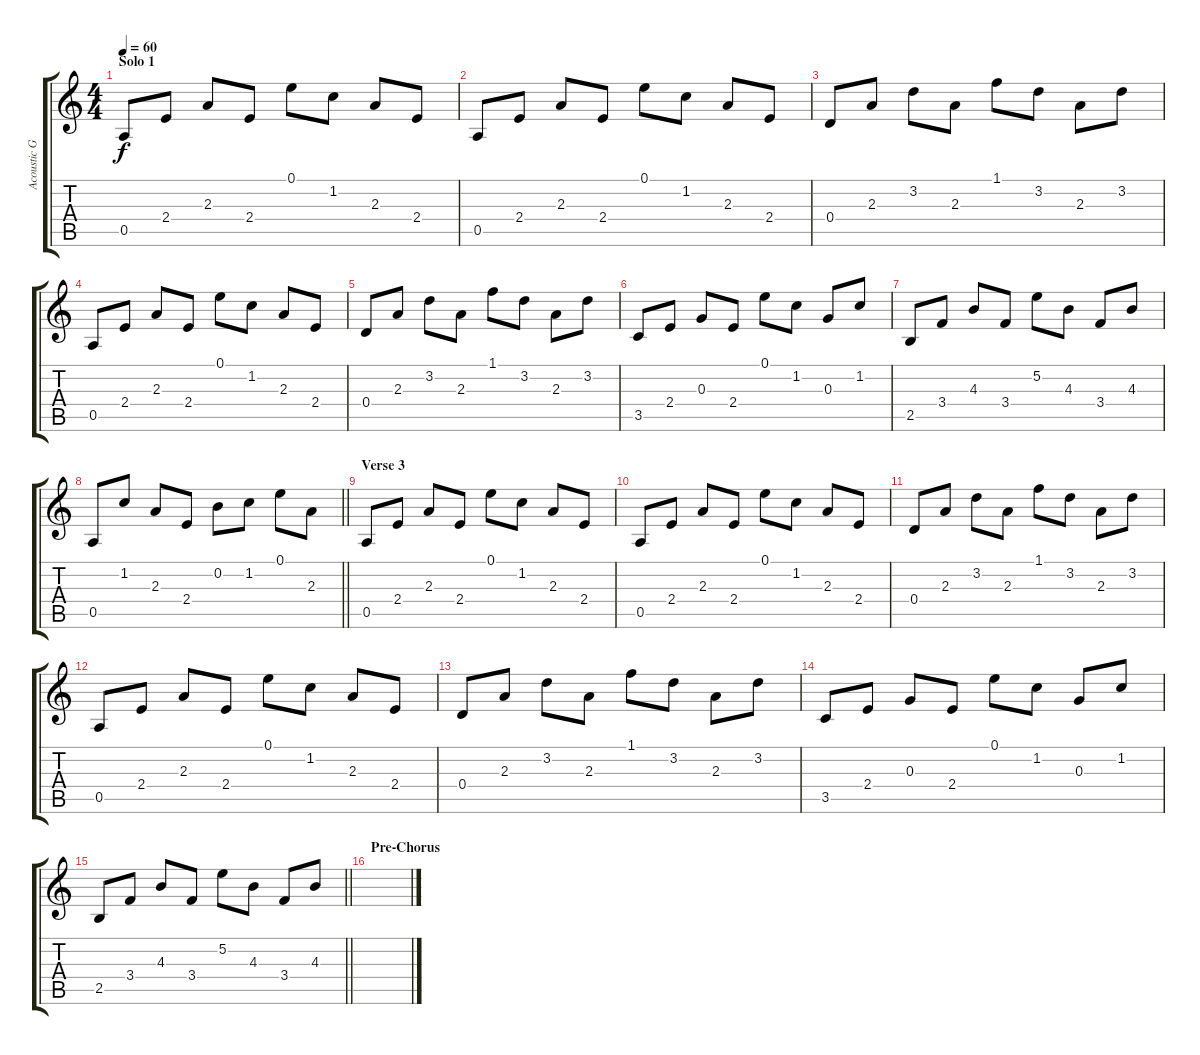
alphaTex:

\track ("Acoustic Guitar" "Acoustic G") {instrument acousticguitarsteel}
\staff {score tabs}
\tuning (E4 B3 G3 D3 A2 E2) {hide}
\ts (4 4)
\section ("" "Solo 1")
\tempo 60
\clef g2
\ks c
0.5.8{dy f} 2.4.8 2.3.8 2.4.8 0.1.8 1.2.8 2.3.8 2.4.8 |
0.5.8 2.4.8 2.3.8 2.4.8 0.1.8 1.2.8 2.3.8 2.4.8 |
0.4.8 2.3.8 3.2.8 2.3.8 1.1.8 3.2.8 2.3.8 3.2.8 |
0.5.8 2.4.8 2.3.8 2.4.8 0.1.8 1.2.8 2.3.8 2.4.8 |
0.4.8 2.3.8 3.2.8 2.3.8 1.1.8 3.2.8 2.3.8 3.2.8 |
3.5.8 2.4.8 0.3.8 2.4.8 0.1.8 1.2.8 0.3.8 1.2.8 |
2.5.8 3.4.8 4.3.8 3.4.8 5.2.8 4.3.8 3.4.8 4.3.8 |
\barLineRight lightlight
0.5.8 1.2.8 2.3.8 2.4.8 0.2.8 1.2.8 0.1.8 2.3.8 |
\section ("" "Verse 3")
0.5.8 2.4.8 2.3.8 2.4.8 0.1.8 1.2.8 2.3.8 2.4.8 |
0.5.8 2.4.8 2.3.8 2.4.8 0.1.8 1.2.8 2.3.8 2.4.8 |
0.4.8 2.3.8 3.2.8 2.3.8 1.1.8 3.2.8 2.3.8 3.2.8 |
0.5.8 2.4.8 2.3.8 2.4.8 0.1.8 1.2.8 2.3.8 2.4.8 |
0.4.8 2.3.8 3.2.8 2.3.8 1.1.8 3.2.8 2.3.8 3.2.8 |
3.5.8 2.4.8 0.3.8 2.4.8 0.1.8 1.2.8 0.3.8 1.2.8 |
\barLineRight lightlight
2.5.8 3.4.8 4.3.8 3.4.8 5.2.8 4.3.8 3.4.8 4.3.8 |
\section ("" "Pre-Chorus")
